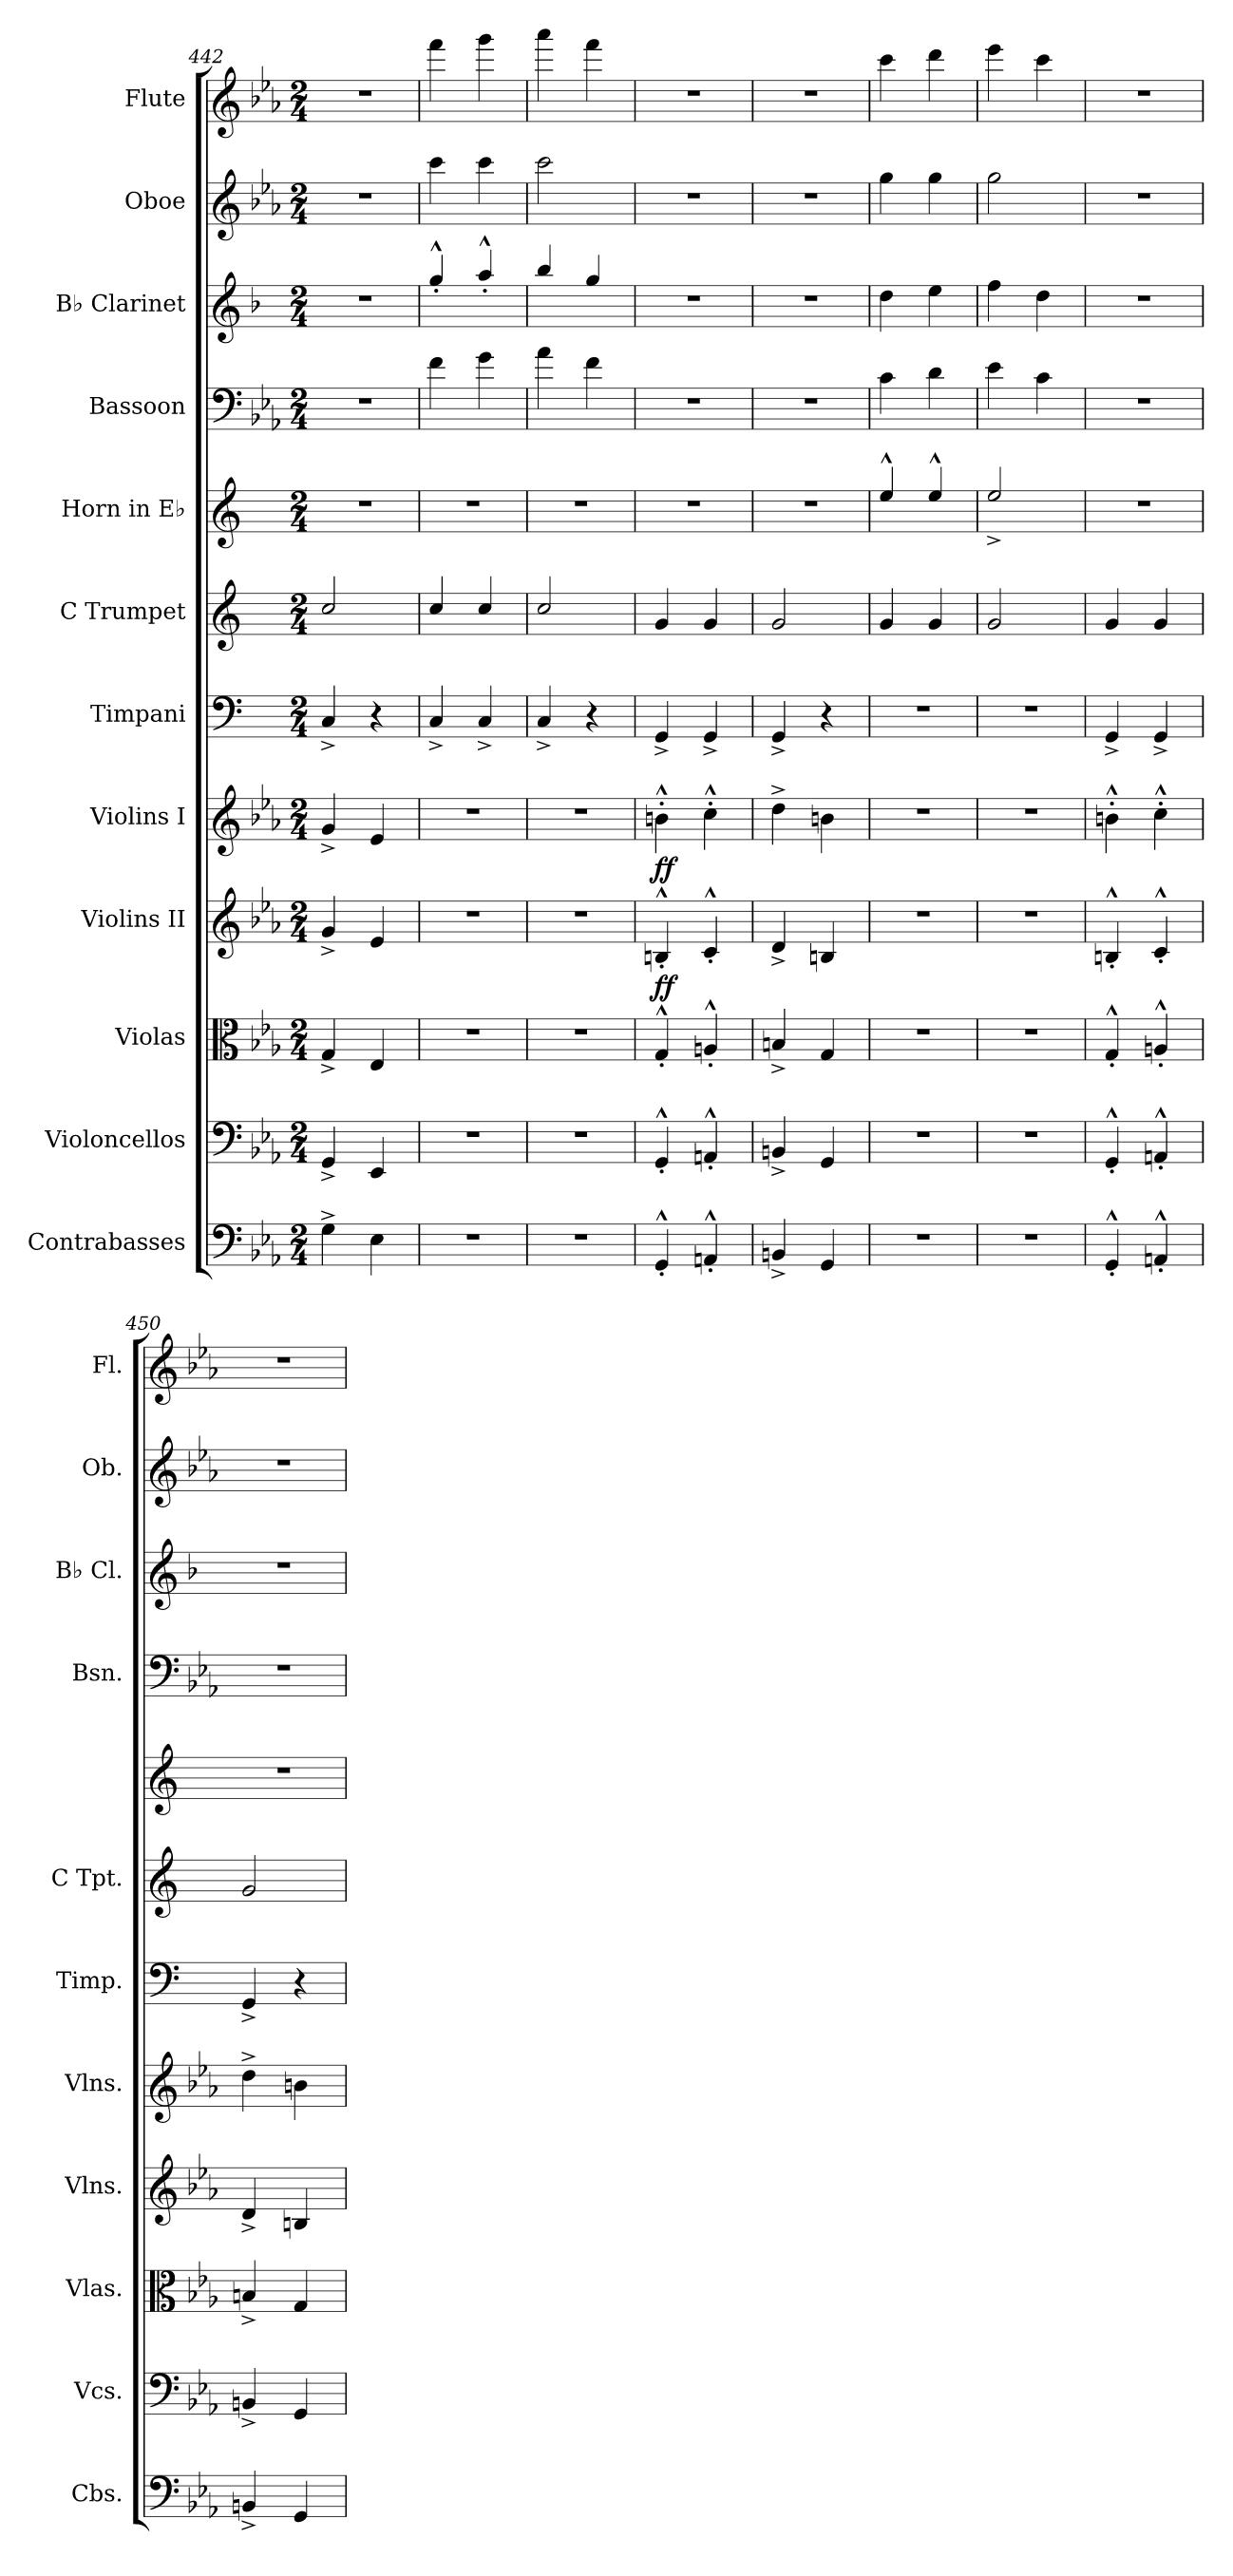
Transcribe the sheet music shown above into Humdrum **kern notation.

**kern	**kern	**kern	**kern	**dynam	**kern	**dynam	**kern	**kern	**kern	**kern	**kern	**kern	**kern
*part12	*part11	*part10	*part9	*part9	*part8	*part8	*part7	*part6	*part5	*part4	*part3	*part2	*part1
*staff12	*staff11	*staff10	*staff9	*staff9	*staff8	*staff8	*staff7	*staff6	*staff5	*staff4	*staff3	*staff2	*staff1
*I"Contrabasses	*I"Violoncellos	*I"Violas	*I"Violins II	*	*I"Violins I	*	*I"Timpani	*I"C Trumpet	*I"Horn in E♭	*I"Bassoon	*I"B♭ Clarinet	*I"Oboe	*I"Flute
*I'Cbs.	*I'Vcs.	*I'Vlas.	*I'Vlns.	*	*I'Vlns.	*	*I'Timp.	*I'C Tpt.	*	*I'Bsn.	*I'B♭ Cl.	*I'Ob.	*I'Fl.
*clefF4	*clefF4	*clefC3	*clefG2	*	*clefG2	*	*clefF4	*clefG2	*clefG2	*clefF4	*clefG2	*clefG2	*clefG2
*ITrd7c12	*	*	*	*	*	*	*	*	*ITrd4c7	*	*ITrd1c2	*	*
*k[b-e-a-]	*k[b-e-a-]	*k[b-e-a-]	*k[b-e-a-]	*	*k[b-e-a-]	*	*k[]	*k[]	*k[b-]	*k[b-e-a-]	*k[b-e-a-]	*k[b-e-a-]	*k[b-e-a-]
*M2/4	*M2/4	*M2/4	*M2/4	*	*M2/4	*	*M2/4	*M2/4	*M2/4	*M2/4	*M2/4	*M2/4	*M2/4
=442	=442	=442	=442	=442	=442	=442	=442	=442	=442	=442	=442	=442	=442
4GG^\	4GG^/	4G^/	4g^/	.	4g^/	.	4C^/	2cc/	2r	2r	2r	2r	2r
4EE-\	4EE-/	4E-/	4e-/	.	4e-/	.	4r	.	.	.	.	.	.
=443	=443	=443	=443	=443	=443	=443	=443	=443	=443	=443	=443	=443	=443
2r	2r	2r	2r	.	2r	.	4C^/	4cc/	2r	4f\	4ff^^'/	4ccc\	4fff\
.	.	.	.	.	.	.	4C^/	4cc/	.	4g\	4gg^^'/	4ccc\	4ggg\
=444	=444	=444	=444	=444	=444	=444	=444	=444	=444	=444	=444	=444	=444
2r	2r	2r	2r	.	2r	.	4C^/	2cc/	2r	4a-\	4aa-/	2ccc\	4aaa-\
.	.	.	.	.	.	.	4r	.	.	4f\	4ff/	.	4fff\
!!LO:PB:g=z
=445	=445	=445	=445	=445	=445	=445	=445	=445	=445	=445	=445	=445	=445
!	!	!	!	!LO:DY:b	!	!LO:DY:b	!	!	!	!	!	!	!
4GGG^^'/	4GG^^'/	4G^^'/	4Bn^^'/	ff	4bn^^'\	ff	4GG^/	4g/	2r	2r	2r	2r	2r
4AAAn^^'/	4AAn^^'/	4An^^'/	4c^^'/	.	4cc^^'\	.	4GG^/	4g/	.	.	.	.	.
=446	=446	=446	=446	=446	=446	=446	=446	=446	=446	=446	=446	=446	=446
4BBBn^/	4BBn^/	4Bn^/	4d^/	.	4dd^\	.	4GG^/	2g/	2r	2r	2r	2r	2r
4GGG/	4GG/	4G/	4Bn/	.	4bn\	.	4r	.	.	.	.	.	.
=447	=447	=447	=447	=447	=447	=447	=447	=447	=447	=447	=447	=447	=447
2r	2r	2r	2r	.	2r	.	2r	4g/	4a^^/	4c\	4cc\	4gg\	4ccc\
.	.	.	.	.	.	.	.	4g/	4a^^/	4d\	4dd\	4gg\	4ddd\
=448	=448	=448	=448	=448	=448	=448	=448	=448	=448	=448	=448	=448	=448
2r	2r	2r	2r	.	2r	.	2r	2g/	2a^/	4e-\	4ee-\	2gg\	4eee-\
.	.	.	.	.	.	.	.	.	.	4c\	4cc\	.	4ccc\
=449	=449	=449	=449	=449	=449	=449	=449	=449	=449	=449	=449	=449	=449
4GGG^^'/	4GG^^'/	4G^^'/	4Bn^^'/	.	4bn^^'\	.	4GG^/	4g/	2r	2r	2r	2r	2r
4AAAn^^'/	4AAn^^'/	4An^^'/	4c^^'/	.	4cc^^'\	.	4GG^/	4g/	.	.	.	.	.
=450	=450	=450	=450	=450	=450	=450	=450	=450	=450	=450	=450	=450	=450
4BBBn^/	4BBn^/	4Bn^/	4d^/	.	4dd^\	.	4GG^/	2g/	2r	2r	2r	2r	2r
4GGG/	4GG/	4G/	4Bn/	.	4bn\	.	4r	.	.	.	.	.	.
=	=	=	=	=	=	=	=	=	=	=	=	=	=
*-	*-	*-	*-	*-	*-	*-	*-	*-	*-	*-	*-	*-	*-
